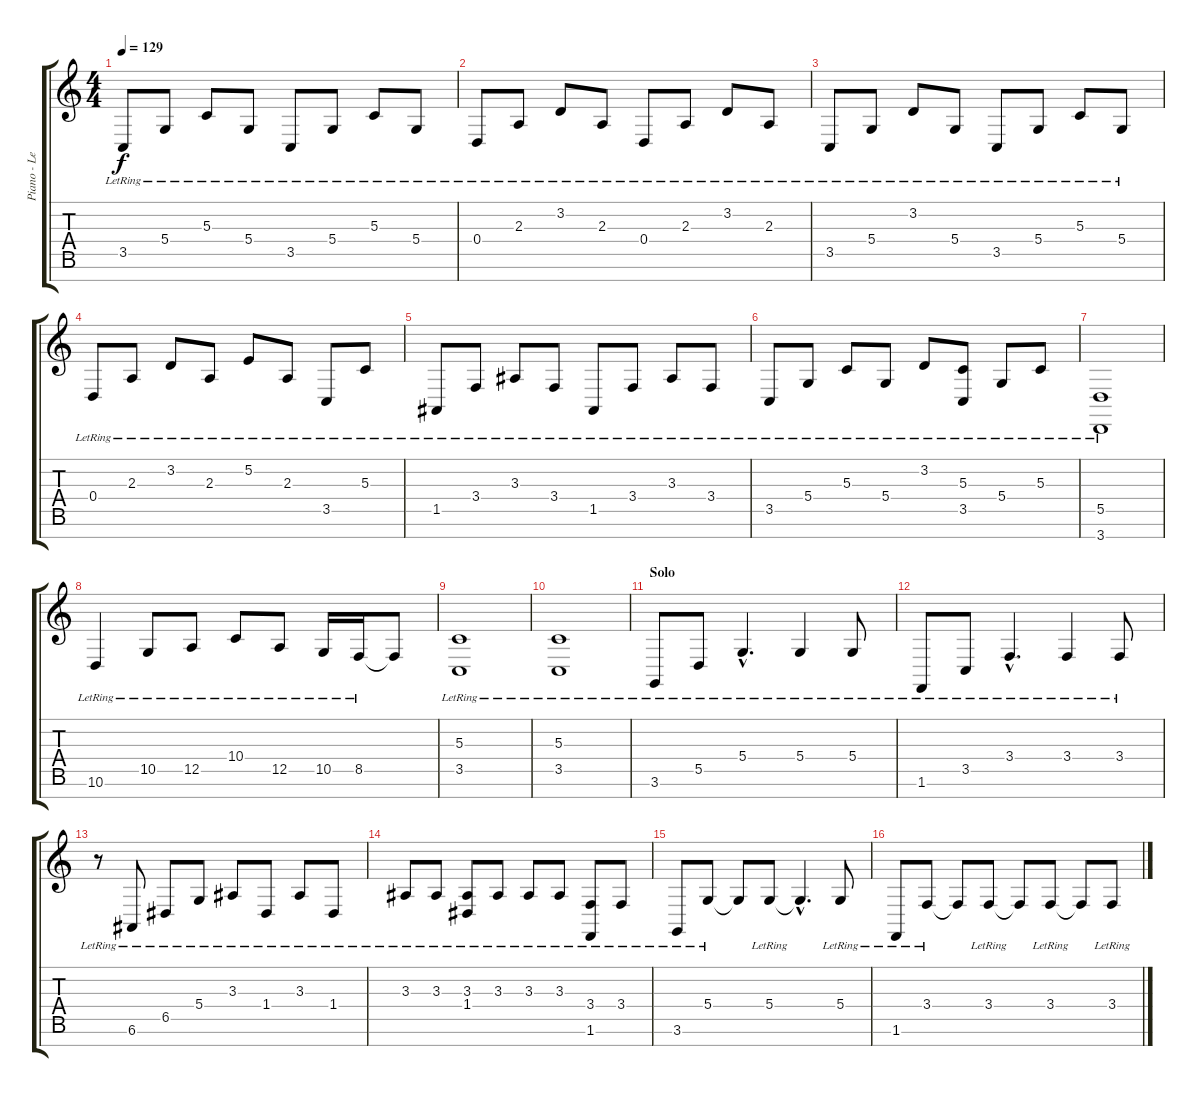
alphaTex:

\track ("Piano - Left" "Piano - Le") {instrument brightacousticpiano}
\staff {score tabs}
\tuning (E4 B3 G3 D3 A2 E2 B1) {hide}
\ts (4 4)
\tempo 129
\clef g2
\ks c
3.5{lr}.8{dy f} 5.4{lr}.8 5.3{lr}.8 5.4{lr}.8 3.5{lr}.8 5.4{lr}.8 5.3{lr}.8 5.4{lr}.8 |
0.4{lr}.8 2.3{lr}.8 3.2{lr}.8 2.3{lr}.8 0.4{lr}.8 2.3{lr}.8 3.2{lr}.8 2.3{lr}.8 |
3.5{lr}.8 5.4{lr}.8 3.2{lr}.8 5.4{lr}.8 3.5{lr}.8 5.4{lr}.8 5.3{lr}.8 5.4{lr}.8 |
0.4{lr}.8 2.3{lr}.8 3.2{lr}.8 2.3{lr}.8 5.2{lr}.8 2.3{lr}.8 3.5{lr}.8 5.3{lr}.8 |
1.5{lr}.8 3.4{lr}.8 3.3{lr}.8 3.4{lr}.8 1.5{lr}.8 3.4{lr}.8 3.3{lr}.8 3.4{lr}.8 |
3.5{lr}.8 5.4{lr}.8 5.3{lr}.8 5.4{lr}.8 3.2{lr}.8 (5.3{lr} 3.5{lr}).8 5.4{lr}.8 5.3{lr}.8 |
(5.5{lr} 3.7{lr}).1 |
10.6{lr}.4 10.5{lr}.8 12.5{lr}.8 10.4{lr}.8 12.5{lr}.8 10.5{lr}.16 8.5{lr}.16 8.5{t}.8 |
(5.3{lr} 3.5{lr}).1 |
(5.3{lr} 3.5{lr}).1 |
\section ("" "Solo")
3.6{lr}.8 5.5{lr}.8 5.4{hac lr}.4{d} 5.4{lr}.4 5.4{lr}.8 |
1.6{lr}.8 3.5{lr}.8 3.4{hac lr}.4{d} 3.4{lr}.4 3.4{lr}.8 |
r.8 6.6{lr}.8 6.5{lr}.8 5.4{lr}.8 3.3{lr}.8 1.4{lr}.8 3.3{lr}.8 1.4{lr}.8 |
3.3{lr}.8 3.3{lr}.8 (3.3{lr} 1.4{lr}).8 3.3{lr}.8 3.3{lr}.8 3.3{lr}.8 (3.4{lr} 1.6{lr}).8 3.4{lr}.8 |
3.6{lr}.8 5.4{lr}.8 5.4{t}.8 5.4{lr}.8 5.4{hac t}.4{d} 5.4{lr}.8 |
1.6{lr}.8 3.4{lr}.8 3.4{t}.8 3.4{lr}.8 3.4{t}.8 3.4{lr}.8 3.4{t}.8 3.4{lr}.8
